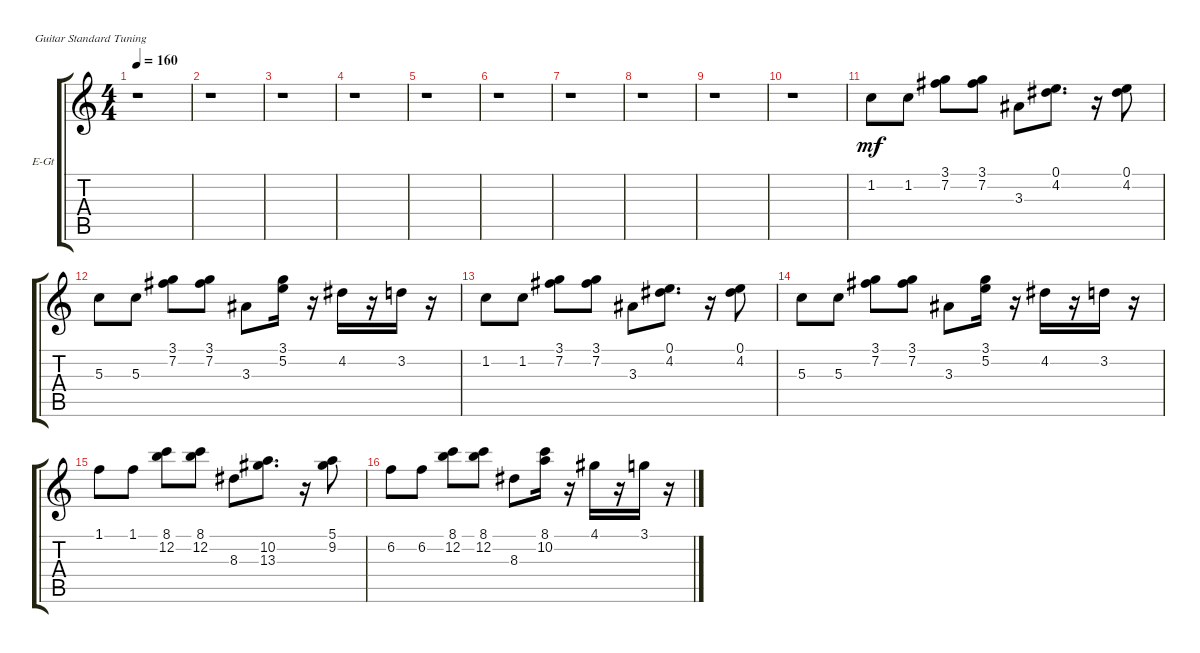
\defaultSystemsLayout 4
\bracketExtendMode groupsimilarinstruments
\firstSystemTrackNameOrientation horizontal
\otherSystemsTrackNameOrientation horizontal
\track ("Electric Guitar" "E-Gt") {instrument electricguitarclean}
\staff {score tabs}
\tuning (E4 B3 G3 D3 A2 E2)
\ts (4 4)
\tempo 160
\clef g2
\scale
0.333333
\ks c
r.1{dy mf} |
\scale
0.333333 r.1 |
\scale
0.333333 r.1 |
\scale
0.333333 r.1 |
\scale
0.333333 r.1 |
\scale
0.333333 r.1 |
\scale
0.333333 r.1 |
\scale
0.333333 r.1 |
\scale
0.333333 r.1 |
\scale
0.333333 r.1 |
\scale
0.333333 1.2.8 1.2.8 (3.1 7.2).8 (3.1 7.2).8 3.3.8 (0.1 4.2).8{d} r.16 (0.1 4.2).8 |
\scale
0.333333 5.3.8 5.3.8 (3.1 7.2).8 (3.1 7.2).8 3.3.8 (3.1 5.2).16 r.16 4.2.16 r.16 3.2.16 r.16 |
\scale
0.333333 1.2.8 1.2.8 (3.1 7.2).8 (3.1 7.2).8 3.3.8 (0.1 4.2).8{d} r.16 (0.1 4.2).8 |
\scale
0.333333 5.3.8 5.3.8 (3.1 7.2).8 (3.1 7.2).8 3.3.8 (3.1 5.2).16 r.16 4.2.16 r.16 3.2.16 r.16 |
\scale
0.333333 1.1.8 1.1.8 (8.1 12.2).8 (8.1 12.2).8 8.3.8 (10.2 13.3).8{d} r.16 (5.1 9.2).8 |
\scale
0.333333 6.2.8 6.2.8 (8.1 12.2).8 (8.1 12.2).8 8.3.8 (8.1 10.2).16 r.16 4.1.16 r.16 3.1.16 r.16
